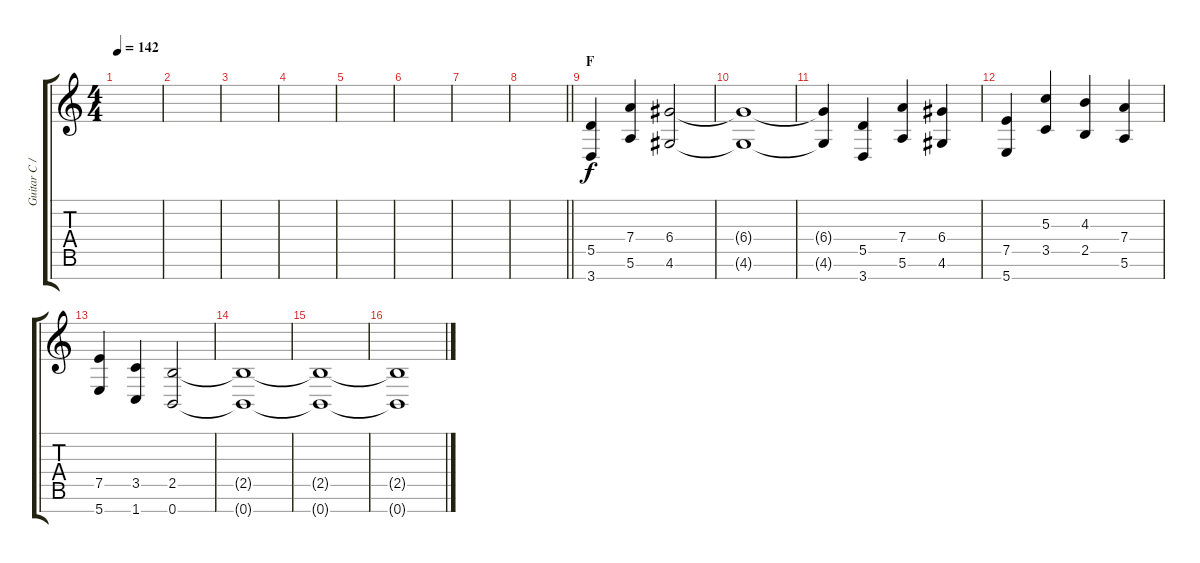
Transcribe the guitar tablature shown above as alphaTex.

\track ("Guitar C / Lead" "Guitar C /") {instrument electricguitarjazz}
\staff {score tabs}
\tuning (E4 B3 G3 D3 A2 E2 B1) {hide}
\ts (4 4)
\tempo 142
\clef g2
\ks c
|
|
|
|
|
|
|
\barLineRight lightlight
|
\section ("" "F")
(5.5 3.7).4{instrument overdrivenguitar} (7.4 5.6).4 (6.4 4.6).2 |
(6.4{t} 4.6{t}).1 |
(6.4{t} 4.6{t}).4 (5.5 3.7).4 (7.4 5.6).4 (6.4 4.6).4 |
(7.5 5.7).4 (5.3 3.5).4 (4.3 2.5).4 (7.4 5.6).4 |
(7.5 5.7).4 (3.5 1.7).4 (2.5 0.7).2 |
(2.5{t} 0.7{t}).1 |
(2.5{t} 0.7{t}).1 |
(2.5{t} 0.7{t}).1
